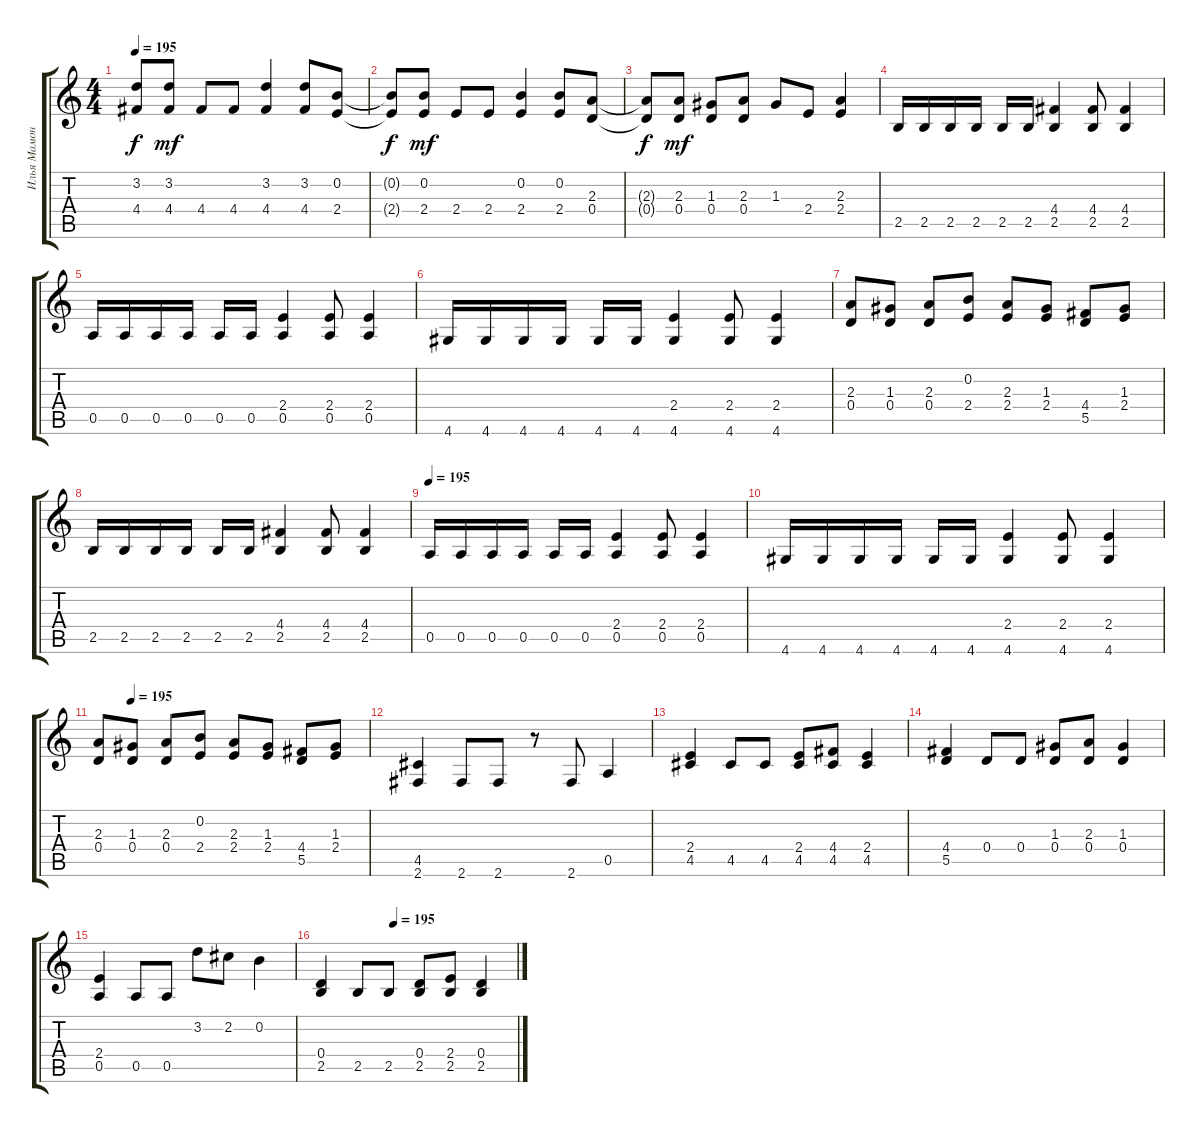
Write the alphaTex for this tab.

\track ("Илья Мамонтов" "Илья Мамон") {instrument distortionguitar}
\staff {score tabs}
\tuning (E4 B3 G3 D3 A2 E2) {hide}
\ts (4 4)
\tempo 195
\clef g2
\ks c
(3.2{t} 4.4{t}).8{dy f} (3.2 4.4).8{dy mf} 4.4.8 4.4.8 (3.2 4.4).4 (3.2 4.4).8 (0.2 2.4).8 |
(0.2{t} 2.4{t}).8{dy f} (0.2 2.4).8{dy mf} 2.4.8 2.4.8 (0.2 2.4).4 (0.2 2.4).8 (2.3 0.4).8 |
(2.3{t} 0.4{t}).8{dy f} (2.3 0.4).8{dy mf} (1.3 0.4).8 (2.3 0.4).8 1.3.8 2.4.8 (2.3 2.4).4 |
2.5.16 2.5.16 2.5.16 2.5.16 2.5.16 2.5.16 (4.4 2.5).4 (4.4 2.5).8 (4.4 2.5).4 |
0.5.16 0.5.16 0.5.16 0.5.16 0.5.16 0.5.16 (2.4 0.5).4 (2.4 0.5).8 (2.4 0.5).4 |
4.6.16 4.6.16 4.6.16 4.6.16 4.6.16 4.6.16 (2.4 4.6).4 (2.4 4.6).8 (2.4 4.6).4 |
(2.3 0.4).8 (1.3 0.4).8 (2.3 0.4).8 (0.2 2.4).8 (2.3 2.4).8 (1.3 2.4).8 (4.4 5.5).8 (1.3 2.4).8 |
2.5.16 2.5.16 2.5.16 2.5.16 2.5.16 2.5.16 (4.4 2.5).4 (4.4 2.5).8 (4.4 2.5).4 |
\tempo 195
0.5.16 0.5.16 0.5.16 0.5.16 0.5.16 0.5.16 (2.4 0.5).4 (2.4 0.5).8 (2.4 0.5).4 |
4.6.16 4.6.16 4.6.16 4.6.16 4.6.16 4.6.16 (2.4 4.6).4 (2.4 4.6).8 (2.4 4.6).4 |
\tempo (195 0.125)
(2.3 0.4).8 (1.3 0.4).8 (2.3 0.4).8 (0.2 2.4).8 (2.3 2.4).8 (1.3 2.4).8 (4.4 5.5).8 (1.3 2.4).8 |
(4.5 2.6).4 2.6.8 2.6.8 r.8 2.6.8 0.5.4 |
(2.4 4.5).4 4.5.8 4.5.8 (2.4 4.5).8 (4.4 4.5).8 (2.4 4.5).4 |
(4.4 5.5).4 0.4.8 0.4.8 (1.3 0.4).8 (2.3 0.4).8 (1.3 0.4).4 |
(2.4 0.5).4 0.5.8 0.5.8 3.2.8 2.2.8 0.2.4 |
\tempo (195 0.375)
(0.4 2.5).4 2.5.8 2.5.8 (0.4 2.5).8 (2.4 2.5).8 (0.4 2.5).4
